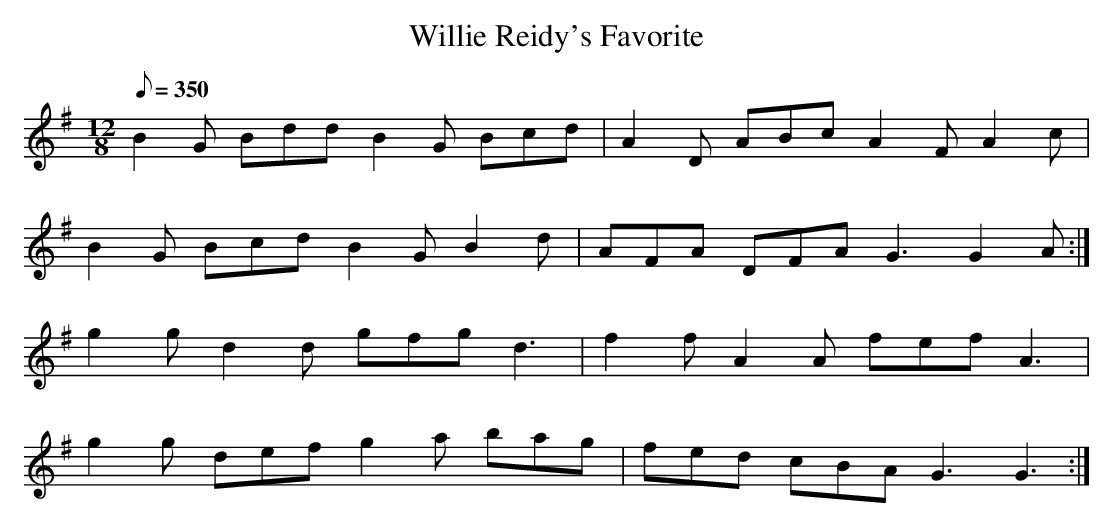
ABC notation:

X:1
T: Willie Reidy's Favorite
L: 1/8
M: 12/8
Q: 350
K: G
B2G Bdd B2G Bcd|A2D ABc A2F A2c|
B2G Bcd B2G B2d|AFA DFA G3 G2A :|
g2g d2d gfg d3|f2f A2A fef A3|
g2g def g2a bag|fed cBA G3 G3 :|
